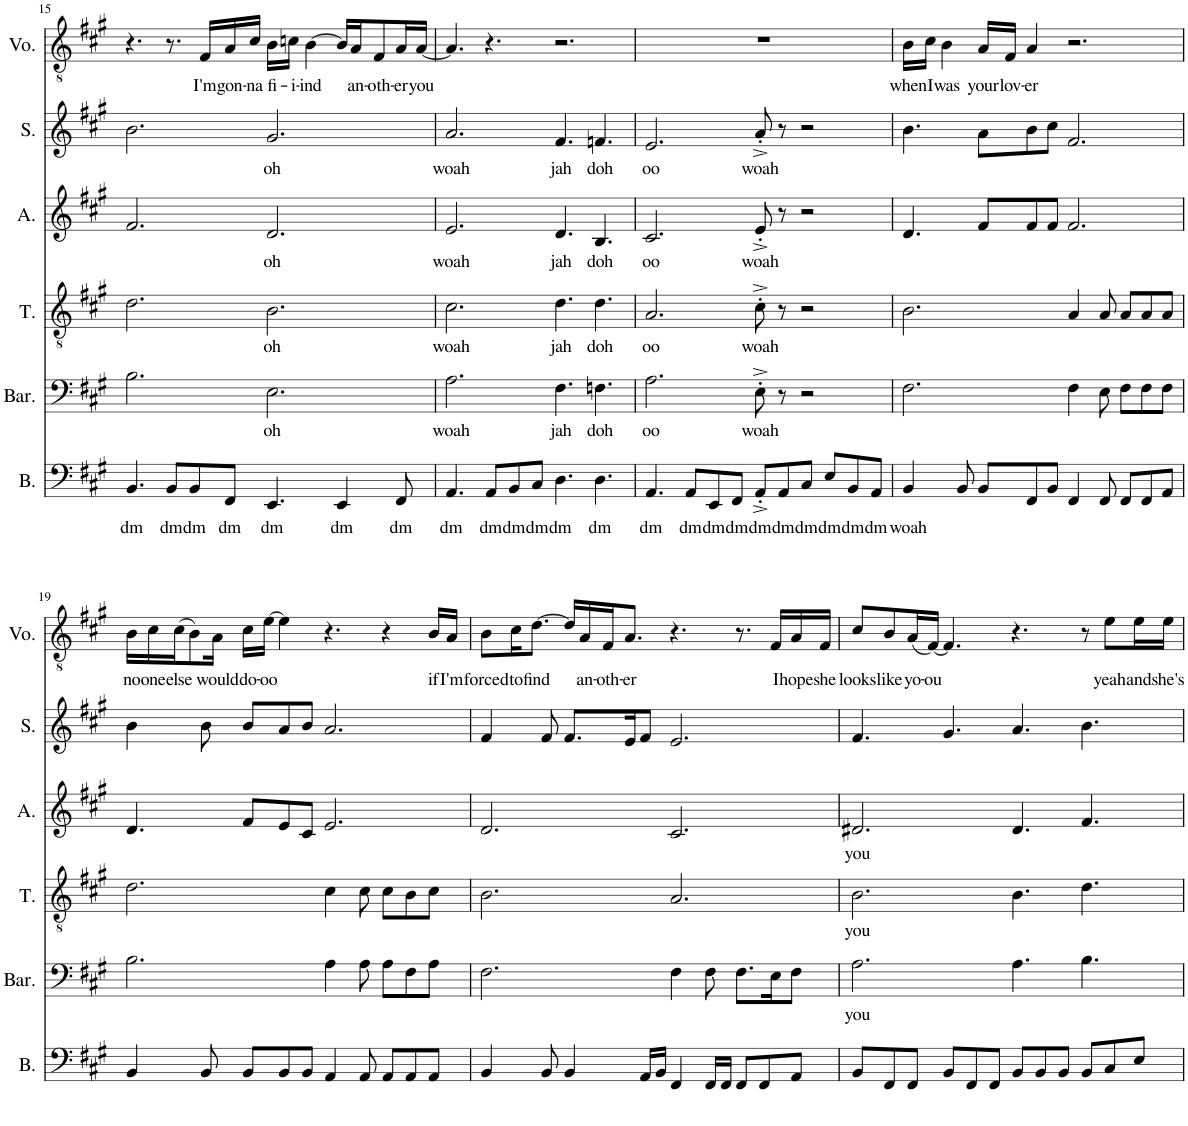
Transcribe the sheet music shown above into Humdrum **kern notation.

**kern	**text	**kern	**text	**kern	**text	**kern	**text	**kern	**text	**kern	**text
*part6	*part6	*part5	*part5	*part4	*part4	*part3	*part3	*part2	*part2	*part1	*part1
*staff6	*staff6	*staff5	*staff5	*staff4	*staff4	*staff3	*staff3	*staff2	*staff2	*staff1	*staff1
*I"Bass	*	*I"Baritone	*	*I"Tenor	*	*I"Alto	*	*I"Soprano	*	*I"Voice	*
*I'B.	*	*I'Bar.	*	*I'T.	*	*I'A.	*	*I'S.	*	*I'Vo.	*
!!LO:PB:g=z
*clefF4	*	*clefF4	*	*clefGv2	*	*clefG2	*	*clefG2	*	*clefGv2	*
*k[f#c#g#]	*	*k[f#c#g#]	*	*k[f#c#g#]	*	*k[f#c#g#]	*	*k[f#c#g#]	*	*k[f#c#g#]	*
*M12/8	*	*M12/8	*	*M12/8	*	*M12/8	*	*M12/8	*	*M12/8	*
=15	=15	=15	=15	=15	=15	=15	=15	=15	=15	=15	=15
!	!LO:LY:b	!	!	!	!	!	!	!	!	!	!
4.BB/	dm	2.B\	.	2.d\	.	2.f#/	.	2.b\	.	4.r	.
!	!LO:LY:b	!	!	!	!	!	!	!	!	!	!
8BB/L	dm	.	.	.	.	.	.	.	.	8.r	.
!	!LO:LY:b	!	!	!	!	!	!	!	!	!	!
8BB/	dm	.	.	.	.	.	.	.	.	.	.
!	!	!	!	!	!	!	!	!	!	!	!LO:LY:b
.	.	.	.	.	.	.	.	.	.	16F#/LL	I'm
!	!LO:LY:b	!	!	!	!	!	!	!	!	!	!LO:LY:b
8FF#/J	dm	.	.	.	.	.	.	.	.	16A/	gon-
!	!	!	!	!	!	!	!	!	!	!	!LO:LY:b
.	.	.	.	.	.	.	.	.	.	16c#/JJ	-na
!	!LO:LY:b	!	!LO:LY:b	!	!LO:LY:b	!	!LO:LY:b	!	!LO:LY:b	!	!LO:LY:b
4.EE/	dm	2.E\	oh	2.B\	oh	2.d/	oh	2.g#/	oh	16B\LL	fi-
!	!	!	!	!	!	!	!	!	!	!	!LO:LY:b
.	.	.	.	.	.	.	.	.	.	16cn\JJ	-i-
!	!	!	!	!	!	!	!	!	!	!	!LO:LY:b
.	.	.	.	.	.	.	.	.	.	[4B\	-ind
!	!LO:LY:b	!	!	!	!	!	!	!	!	!	!
4EE/	dm	.	.	.	.	.	.	.	.	16B/LL]	.
!	!	!	!	!	!	!	!	!	!	!	!LO:LY:b
.	.	.	.	.	.	.	.	.	.	16A/J	an-
!	!	!	!	!	!	!	!	!	!	!	!LO:LY:b
.	.	.	.	.	.	.	.	.	.	8F#/	-oth-
!	!LO:LY:b	!	!	!	!	!	!	!	!	!	!LO:LY:b
8FF#/	dm	.	.	.	.	.	.	.	.	16A/L	-er
!	!	!	!	!	!	!	!	!	!	!	!LO:LY:b
.	.	.	.	.	.	.	.	.	.	[16A/JJ	you
=16	=16	=16	=16	=16	=16	=16	=16	=16	=16	=16	=16
!	!LO:LY:b	!	!LO:LY:b	!	!LO:LY:b	!	!LO:LY:b	!	!LO:LY:b	!	!
4.AA/	dm	2.A\	woah	2.c#\	woah	2.e/	woah	2.a/	woah	4.A/]	.
!	!LO:LY:b	!	!	!	!	!	!	!	!	!	!
8AA/L	dm	.	.	.	.	.	.	.	.	4.r	.
!	!LO:LY:b	!	!	!	!	!	!	!	!	!	!
8BB/	dm	.	.	.	.	.	.	.	.	.	.
!	!LO:LY:b	!	!	!	!	!	!	!	!	!	!
8C#/J	dm	.	.	.	.	.	.	.	.	.	.
!	!LO:LY:b	!	!LO:LY:b	!	!LO:LY:b	!	!LO:LY:b	!	!LO:LY:b	!	!
4.D\	dm	4.F#\	jah	4.d\	jah	4.d/	jah	4.f#/	jah	2.r	.
!	!LO:LY:b	!	!LO:LY:b	!	!LO:LY:b	!	!LO:LY:b	!	!LO:LY:b	!	!
4.D\	dm	4.Fn\	doh	4.d\	doh	4.B/	doh	4.fn/	doh	.	.
=17	=17	=17	=17	=17	=17	=17	=17	=17	=17	=17	=17
!	!LO:LY:b	!	!LO:LY:b	!	!LO:LY:b	!	!LO:LY:b	!	!LO:LY:b	!	!
4.AA/	dm	2.A\	oo	2.A/	oo	2.c#/	oo	2.e/	oo	1.r	.
!	!LO:LY:b	!	!	!	!	!	!	!	!	!	!
8AA/L	dm	.	.	.	.	.	.	.	.	.	.
!	!LO:LY:b	!	!	!	!	!	!	!	!	!	!
8EE/	dm	.	.	.	.	.	.	.	.	.	.
!	!LO:LY:b	!	!	!	!	!	!	!	!	!	!
8FF#/J	dm	.	.	.	.	.	.	.	.	.	.
!	!LO:LY:b	!	!LO:LY:b	!	!LO:LY:b	!	!LO:LY:b	!	!LO:LY:b	!	!
8AA'^/L	dm	8E'^\	woah	8c#'^\	woah	8e'^/	woah	8a'^/	woah	.	.
!	!LO:LY:b	!	!	!	!	!	!	!	!	!	!
8AA/	dm	8r	.	8r	.	8r	.	8r	.	.	.
!	!LO:LY:b	!	!	!	!	!	!	!	!	!	!
8C#/J	dm	2r	.	2r	.	2r	.	2r	.	.	.
!	!LO:LY:b	!	!	!	!	!	!	!	!	!	!
8E/L	dm	.	.	.	.	.	.	.	.	.	.
!	!LO:LY:b	!	!	!	!	!	!	!	!	!	!
8BB/	dm	.	.	.	.	.	.	.	.	.	.
!	!LO:LY:b	!	!	!	!	!	!	!	!	!	!
8AA/J	dm	.	.	.	.	.	.	.	.	.	.
=18	=18	=18	=18	=18	=18	=18	=18	=18	=18	=18	=18
!	!LO:LY:b	!	!	!	!	!	!	!	!	!	!LO:LY:b
4BB/	woah	2.F#\	.	2.B\	.	4.d/	.	4.b\	.	16B\LL	when
!	!	!	!	!	!	!	!	!	!	!	!LO:LY:b
.	.	.	.	.	.	.	.	.	.	16c#\JJ	I
!	!	!	!	!	!	!	!	!	!	!	!LO:LY:b
.	.	.	.	.	.	.	.	.	.	4B\	was
8BB/	.	.	.	.	.	.	.	.	.	.	.
!	!	!	!	!	!	!	!	!	!	!	!LO:LY:b
8BB/L	.	.	.	.	.	8f#/L	.	8a\L	.	16A/LL	your
!	!	!	!	!	!	!	!	!	!	!	!LO:LY:b
.	.	.	.	.	.	.	.	.	.	16F#/JJ	lov-
!	!	!	!	!	!	!	!	!	!	!	!LO:LY:b
8FF#/	.	.	.	.	.	8f#/	.	8b\	.	4A/	-er
8BB/J	.	.	.	.	.	8f#/J	.	8cc#\J	.	.	.
4FF#/	.	4F#\	.	4A/	.	2.f#/	.	2.f#/	.	2.r	.
8FF#/	.	8E\	.	8A/	.	.	.	.	.	.	.
8FF#/L	.	8F#\L	.	8A/L	.	.	.	.	.	.	.
8FF#/	.	8F#\	.	8A/	.	.	.	.	.	.	.
8AA/J	.	8F#\J	.	8A/J	.	.	.	.	.	.	.
!!LO:LB:g=z
=19	=19	=19	=19	=19	=19	=19	=19	=19	=19	=19	=19
!	!	!	!	!	!	!	!	!	!	!	!LO:LY:b
4BB/	.	2.B\	.	2.d\	.	4.d/	.	4b\	.	16B\LL	no
!	!	!	!	!	!	!	!	!	!	!	!LO:LY:b
.	.	.	.	.	.	.	.	.	.	16c#\	one
!	!	!	!	!	!	!	!	!	!	!	!LO:LY:b
.	.	.	.	.	.	.	.	.	.	(16c#\J	else
.	.	.	.	.	.	.	.	.	.	8B\)	.
8BB/	.	.	.	.	.	.	.	8b\	.	.	.
!	!	!	!	!	!	!	!	!	!	!	!LO:LY:b
.	.	.	.	.	.	.	.	.	.	16A\Jk	would
!	!	!	!	!	!	!	!	!	!	!	!LO:LY:b
8BB/L	.	.	.	.	.	8f#/L	.	8b/L	.	16c#\LL	do-
!	!	!	!	!	!	!	!	!	!	!	!LO:LY:b
.	.	.	.	.	.	.	.	.	.	[16e\JJ	oo
8BB/	.	.	.	.	.	8e/	.	8a/	.	4e\]	.
8BB/J	.	.	.	.	.	8c#/J	.	8b/J	.	.	.
4AA/	.	4A\	.	4c#\	.	2.e/	.	2.a/	.	4.r	.
8AA/	.	8A\	.	8c#\	.	.	.	.	.	.	.
8AA/L	.	8A\L	.	8c#\L	.	.	.	.	.	4r	.
8AA/	.	8F#\	.	8B\	.	.	.	.	.	.	.
!	!	!	!	!	!	!	!	!	!	!	!LO:LY:b
8AA/J	.	8A\J	.	8c#\J	.	.	.	.	.	16B/LL	if
!	!	!	!	!	!	!	!	!	!	!	!LO:LY:b
.	.	.	.	.	.	.	.	.	.	16A/JJ	I'm
=20	=20	=20	=20	=20	=20	=20	=20	=20	=20	=20	=20
!	!	!	!	!	!	!	!	!	!	!	!LO:LY:b
4BB/	.	2.F#\	.	2.B\	.	2.d/	.	4f#/	.	8B\L	forced
!	!	!	!	!	!	!	!	!	!	!	!LO:LY:b
.	.	.	.	.	.	.	.	.	.	16c#\K	to
!	!	!	!	!	!	!	!	!	!	!	!LO:LY:b
.	.	.	.	.	.	.	.	.	.	[8.d\J	find
8BB/	.	.	.	.	.	.	.	8f#/	.	.	.
4BB/	.	.	.	.	.	.	.	8.f#/L	.	16d/LL]	.
!	!	!	!	!	!	!	!	!	!	!	!LO:LY:b
.	.	.	.	.	.	.	.	.	.	16A/	an-
!	!	!	!	!	!	!	!	!	!	!	!LO:LY:b
.	.	.	.	.	.	.	.	.	.	16F#/J	-oth-
!	!	!	!	!	!	!	!	!	!	!	!LO:LY:b
.	.	.	.	.	.	.	.	16e/K	.	8.A/J	-er
16AA/LL	.	.	.	.	.	.	.	8f#/J	.	.	.
16BB/JJ	.	.	.	.	.	.	.	.	.	.	.
4FF#/	.	4F#\	.	2.A/	.	2.c#/	.	2.e/	.	4.r	.
16FF#/LL	.	8F#\	.	.	.	.	.	.	.	.	.
16FF#/JJ	.	.	.	.	.	.	.	.	.	.	.
8FF#/L	.	8.F#\L	.	.	.	.	.	.	.	8.r	.
8FF#/	.	.	.	.	.	.	.	.	.	.	.
!	!	!	!	!	!	!	!	!	!	!	!LO:LY:b
.	.	16E\K	.	.	.	.	.	.	.	16F#/LL	I
!	!	!	!	!	!	!	!	!	!	!	!LO:LY:b
8AA/J	.	8F#\J	.	.	.	.	.	.	.	16A/	hope
!	!	!	!	!	!	!	!	!	!	!	!LO:LY:b
.	.	.	.	.	.	.	.	.	.	16F#/JJ	she
=21	=21	=21	=21	=21	=21	=21	=21	=21	=21	=21	=21
!	!	!	!LO:LY:b	!	!LO:LY:b	!	!LO:LY:b	!	!	!	!LO:LY:b
8BB/L	.	2.A\	you	2.B\	you	2.d#X/	you	4.f#/	.	8c#/L	looks
!	!	!	!	!	!	!	!	!	!	!	!LO:LY:b
8FF#/	.	.	.	.	.	.	.	.	.	8B/	like
!	!	!	!	!	!	!	!	!	!	!	!LO:LY:b
8FF#/J	.	.	.	.	.	.	.	.	.	(16A/L	yo-
!	!	!	!	!	!	!	!	!	!	!	!LO:LY:b
.	.	.	.	.	.	.	.	.	.	[16F#/JJ)	-ou
8BB/L	.	.	.	.	.	.	.	4.g#/	.	4.F#/]	.
8FF#/	.	.	.	.	.	.	.	.	.	.	.
8FF#/J	.	.	.	.	.	.	.	.	.	.	.
8BB/L	.	4.A\	.	4.B\	.	4.d#/	.	4.a/	.	4.r	.
8BB/	.	.	.	.	.	.	.	.	.	.	.
8BB/J	.	.	.	.	.	.	.	.	.	.	.
8BB/L	.	4.B\	.	4.d\	.	4.f#/	.	4.b\	.	8r	.
!	!	!	!	!	!	!	!	!	!	!	!LO:LY:b
8C#/	.	.	.	.	.	.	.	.	.	8e\L	yeah
!	!	!	!	!	!	!	!	!	!	!	!LO:LY:b
8E/J	.	.	.	.	.	.	.	.	.	16e\L	and
!	!	!	!	!	!	!	!	!	!	!	!LO:LY:b
.	.	.	.	.	.	.	.	.	.	16e\JJ	she's
=	=	=	=	=	=	=	=	=	=	=	=
*-	*-	*-	*-	*-	*-	*-	*-	*-	*-	*-	*-
